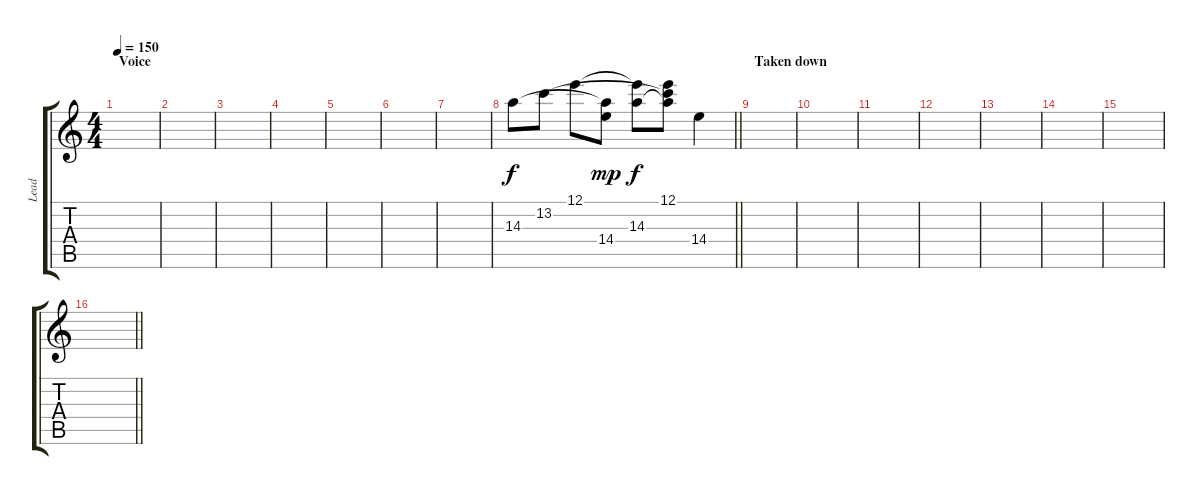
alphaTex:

\track ("Lead" "Lead") {instrument overdrivenguitar}
\staff {score tabs}
\tuning (E4 B3 G3 D3 A2 E2) {hide}
\ts (4 4)
\section ("" "Voice")
\tempo 150
\clef g2
\ks c
|
|
|
|
|
|
|
\barLineRight lightlight
14.3.8 13.2.8 12.1.8 (14.3{t} 14.4).8{dy mp} (12.1{t} 14.3).8{dy f} (12.1 13.2{t} 14.3{t}).8 14.4.4 |
\section ("" "Taken down")
|
|
|
|
|
|
|
\barLineRight lightlight
